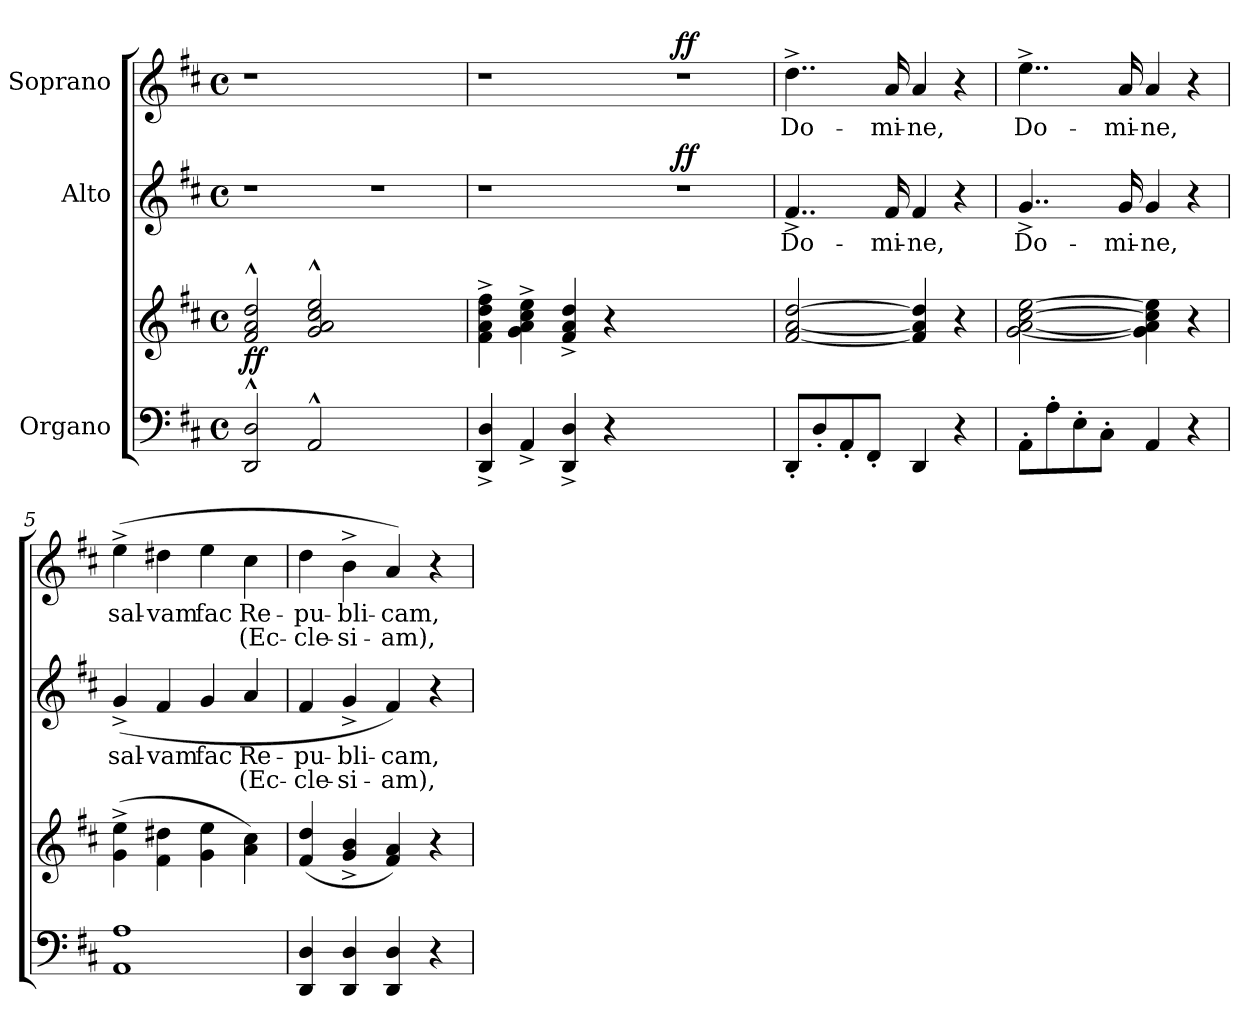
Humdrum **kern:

**kern	**kern	**dynam	**kern	**text	**text	**dynam	**kern	**text	**text	**dynam
*part3	*part3	*part3	*part2	*part2	*part2	*part2	*part1	*part1	*part1	*part1
*staff4	*staff3	*staff3/4	*staff2	*staff2	*staff2	*staff2	*staff1	*staff1	*staff1	*staff1
*I"Organo	*	*	*I"Alto	*	*	*	*I"Soprano	*	*	*
!!LO:PB:g=z
*clefF4	*clefG2	*	*clefG2	*	*	*	*clefG2	*	*	*
*k[f#c#]	*k[f#c#]	*	*k[f#c#]	*	*	*	*k[f#c#]	*	*	*
*D:	*D:	*	*D:	*	*	*	*D:	*	*	*
*M4/4	*M4/4	*	*M4/4	*	*	*	*M4/4	*	*	*
*met(c)	*met(c)	*	*met(c)	*	*	*	*met(c)	*	*	*
*MM120	*MM120	*	*MM120	*	*	*	*MM120	*	*	*
=1	=1	=1	=1	=1	=1	=1	=1	=1	=1	=1
2DDi/^^ 2Di^^	2f#i/^^ 2ai^^ 2ddi^^	ff	1r	.	.	.	1r	.	.	.
2AA^^i/	2gi/^^ 2ai^^ 2cc#i^^ 2eei^^	.	.	.	.	.	.	.	.	.
1ryy	1ryy	.	1r	.	.	.	1ryy	.	.	.
=2	=2	=2	=2	=2	=2	=2	=2	=2	=2	=2
*	*	*	*^	*	*	*	*^	*	*	*
4DDi/^ 4Di^	4f#i\^ 4ai^ 4ddi^ 4ff#i^	.	1r	2ryy	.	.	.	1r	2ryy	.	.	.
4AA^i/	4gi\^ 4ai^ 4cc#i^ 4eei^	.	.	.	.	.	.	.	.	.	.	.
4DDi/^ 4Di^	4f#i/^ 4ai^ 4ddi^	.	.	4ryy	.	.	.	.	4ryy	.	.	.
4r	4r	.	.	8ryy	.	.	.	.	8ryy	.	.	.
.	.	.	.	16ryy	.	.	.	.	16ryy	.	.	.
.	.	.	.	32ryy	.	.	.	.	32ryy	.	.	.
.	.	.	.	64ryy	.	.	.	.	64ryy	.	.	.
.	.	.	.	128...ryy	.	.	.	.	128...ryy	.	.	.
.	.	.	.	1ryy	.	.	ff	.	1ryy	.	.	ff
1ryy	1ryy	.	1r	.	.	.	.	1r	.	.	.	.
.	.	.	.	1024ryy	.	.	.	.	1024ryy	.	.	.
*	*	*	*v	*v	*	*	*	*	*	*	*	*
*	*	*	*	*	*	*	*v	*v	*	*	*
=3	=3	=3	=3	=3	=3	=3	=3	=3	=3	=3
*	*	*	*^	*	*	*	*^	*	*	*
!	!	!	!	!	!LO:LY:b:color=#000000	!	!	!	!	!	!	!
*	*	*	*v	*v	*	*	*	*	*	*	*	*
*	*	*	*	*	*	*	*v	*v	*	*	*
*	*	*	*^	*	*	*	*^	*	*	*
!	!	!	!	!	!	!	!	!	!	!LO:LY:b:color=#000000	!	!
*	*	*	*v	*v	*	*	*	*	*	*	*	*
*	*	*	*	*	*	*	*v	*v	*	*	*
8DD'i/L	[2f#i/ [2ai [2ddi	.	4..f#^i/	Do-	.	.	4..dd^i\	Do-	.	.
8D'i/	.	.	.	.	.	.	.	.	.	.
8AA'i/	.	.	.	.	.	.	.	.	.	.
8FF#'i/J	.	.	.	.	.	.	.	.	.	.
!	!	!	!	!LO:LY:b:color=#000000	!	!	!	!	!	!
!	!	!	!	!	!	!	!	!LO:LY:b:color=#000000	!	!
.	.	.	16f#i/	-mi-	.	.	16ai/	-mi-	.	.
!	!	!	!	!LO:LY:b:color=#000000	!	!	!	!	!	!
!	!	!	!	!	!	!	!	!LO:LY:b:color=#000000	!	!
4DDi/	4f#i/] 4ai] 4ddi]	.	4f#i/	-ne,	.	.	4ai/	-ne,	.	.
4r	4r	.	4r	.	.	.	4r	.	.	.
=4	=4	=4	=4	=4	=4	=4	=4	=4	=4	=4
!	!	!	!	!LO:LY:b:color=#000000	!	!	!	!	!	!
!	!	!	!	!	!	!	!	!LO:LY:b:color=#000000	!	!
8AA'i\L	[2gi\ [2ai [2cc#i [2eei	.	4..g^i/	Do-	.	.	4..ee^i\	Do-	.	.
8A'i\	.	.	.	.	.	.	.	.	.	.
8E'i\	.	.	.	.	.	.	.	.	.	.
8C#'i\J	.	.	.	.	.	.	.	.	.	.
!	!	!	!	!LO:LY:b:color=#000000	!	!	!	!	!	!
!	!	!	!	!	!	!	!	!LO:LY:b:color=#000000	!	!
.	.	.	16gi/	-mi-	.	.	16ai/	-mi-	.	.
!	!	!	!	!LO:LY:b:color=#000000	!	!	!	!	!	!
!	!	!	!	!	!	!	!	!LO:LY:b:color=#000000	!	!
4AAi/	4gi\] 4ai] 4cc#i] 4eei]	.	4gi/	-ne,	.	.	4ai/	-ne,	.	.
4r	4r	.	4r	.	.	.	4r	.	.	.
=5	=5	=5	=5	=5	=5	=5	=5	=5	=5	=5
*^	*	*	*	*	*	*	*	*	*	*
!	!	!	!	!	!LO:LY:b:color=#000000	!	!	!	!	!	!
!	!	!	!	!	!	!	!	!	!LO:LY:b:color=#000000	!	!
1Ai	1AAi	(4gi\^ 4eei^	.	(4g^i/	sal-	.	.	(4ee^i\	sal-	.	.
!	!	!	!	!	!LO:LY:b:color=#000000	!	!	!	!	!	!
!	!	!	!	!	!	!	!	!	!LO:LY:b:color=#000000	!	!
.	.	4f#i\ 4dd#Xi	.	4f#i/	-vam	.	.	4dd#Xi\	-vam	.	.
!	!	!	!	!	!LO:LY:b:color=#000000	!	!	!	!	!	!
!	!	!	!	!	!	!	!	!	!LO:LY:b:color=#000000	!	!
.	.	4gi\ 4eei	.	4gi/	fac	.	.	4eei\	fac	.	.
!	!	!	!	!	!LO:LY:b:color=#000000	!LO:LY:b:color=#000000	!	!	!	!	!
!	!	!	!	!	!	!	!	!	!LO:LY:b:color=#000000	!LO:LY:b:color=#000000	!
.	.	4ai\ 4cc#i)	.	4ai/	Re-	(Ec-	.	4cc#i\	Re-	-(Ec-	.
*v	*v	*	*	*	*	*	*	*	*	*	*
!!LO:LB:g=z
=6	=6	=6	=6	=6	=6	=6	=6	=6	=6	=6
!	!	!	!	!LO:LY:b:color=#000000	!LO:LY:b:color=#000000	!	!	!	!	!
!	!	!	!	!	!	!	!	!LO:LY:b:color=#000000	!LO:LY:b:color=#000000	!
4DDi/ 4Di	(4f#i/ 4ddi	.	4f#i/	-pu-	-cle-	.	4ddi\	-pu-	-cle-	.
!	!	!	!	!LO:LY:b:color=#000000	!LO:LY:b:color=#000000	!	!	!	!	!
!	!	!	!	!	!	!	!	!LO:LY:b:color=#000000	!LO:LY:b:color=#000000	!
4DDi/ 4Di	4gi/^ 4bi^	.	4g^i/	-bli-	-si-	.	4b^i\	-bli-	-si-	.
!	!	!	!	!LO:LY:b:color=#000000	!LO:LY:b:color=#000000	!	!	!	!	!
!	!	!	!	!	!	!	!	!LO:LY:b:color=#000000	!LO:LY:b:color=#000000	!
4DDi/ 4Di	4f#i/ 4ai)	.	4f#i/)	-cam,	-am),	.	4ai/)	cam,	-am),	.
4r	4r	.	4r	.	.	.	4r	.	.	.
=	=	=	=	=	=	=	=	=	=	=
*-	*-	*-	*-	*-	*-	*-	*-	*-	*-	*-
